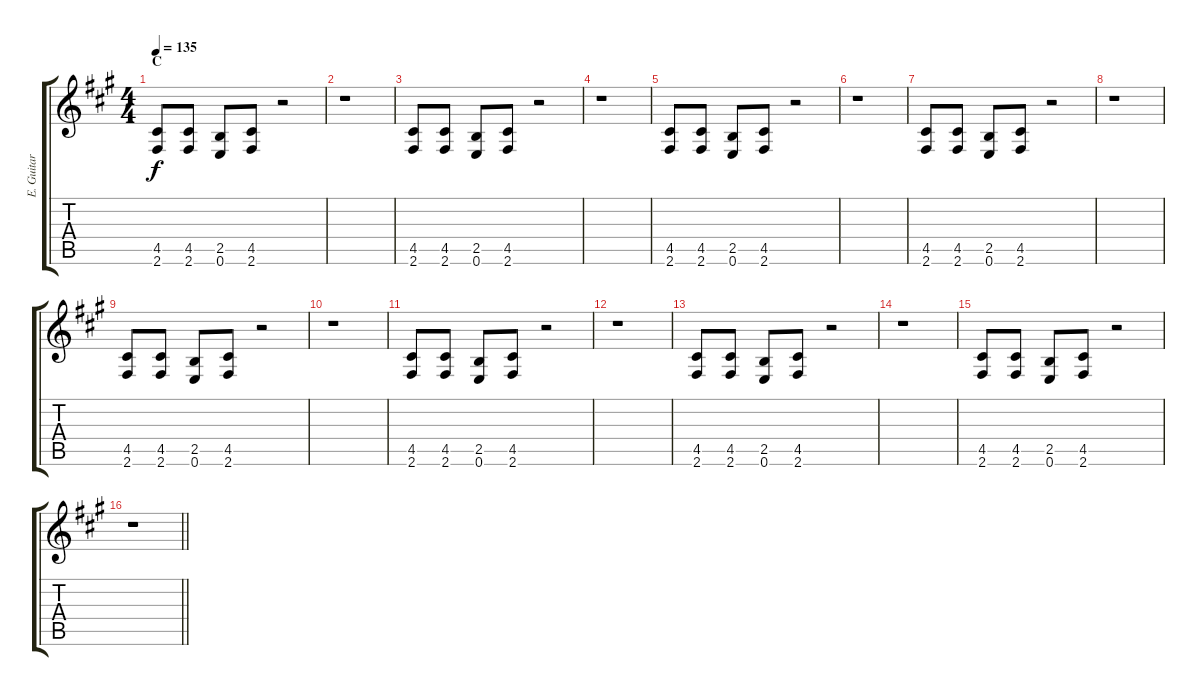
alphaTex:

\track ("E. Guitar I" "E. Guitar ") {instrument overdrivenguitar}
\staff {score tabs}
\tuning (E4 B3 G3 D3 A2 E2) {hide}
\ts (4 4)
\section ("" "C")
\tempo 135
\clef g2
\ks a
(4.5 2.6).8{dy f} (4.5 2.6).8 (2.5 0.6).8 (4.5 2.6).8 r.2 |
r.1 |
(4.5 2.6).8 (4.5 2.6).8 (2.5 0.6).8 (4.5 2.6).8 r.2 |
r.1 |
(4.5 2.6).8 (4.5 2.6).8 (2.5 0.6).8 (4.5 2.6).8 r.2 |
r.1 |
(4.5 2.6).8 (4.5 2.6).8 (2.5 0.6).8 (4.5 2.6).8 r.2 |
r.1 |
(4.5 2.6).8 (4.5 2.6).8 (2.5 0.6).8 (4.5 2.6).8 r.2 |
r.1 |
(4.5 2.6).8 (4.5 2.6).8 (2.5 0.6).8 (4.5 2.6).8 r.2 |
r.1 |
(4.5 2.6).8 (4.5 2.6).8 (2.5 0.6).8 (4.5 2.6).8 r.2 |
r.1 |
(4.5 2.6).8 (4.5 2.6).8 (2.5 0.6).8 (4.5 2.6).8 r.2 |
\barLineRight lightlight
r.1
